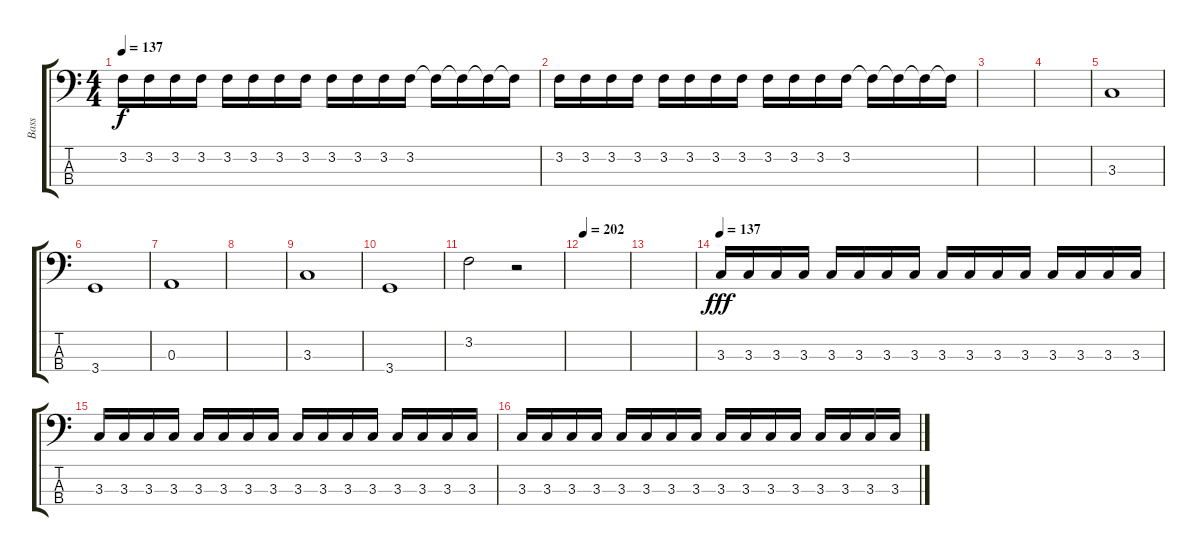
\track ("Bass" "Bass") {instrument electricbasspick}
\staff {score tabs}
\tuning (G2 D2 A1 E1) {hide}
\ts (4 4)
\tempo 137
\clef f4
\ks c
3.2.16{dy f} 3.2.16 3.2.16 3.2.16 3.2.16 3.2.16 3.2.16 3.2.16 3.2.16 3.2.16 3.2.16 3.2.16 3.2{t}.16 3.2{t}.16 3.2{t}.16 3.2{t}.16 |
3.2.16 3.2.16 3.2.16 3.2.16 3.2.16 3.2.16 3.2.16 3.2.16 3.2.16 3.2.16 3.2.16 3.2.16 3.2{t}.16 3.2{t}.16 3.2{t}.16 3.2{t}.16 |
|
|
3.3.1 |
3.4.1 |
0.3.1 |
|
3.3.1 |
3.4.1 |
3.2.2 r.2 |
\tempo 202
|
|
\tempo 137
3.3.16{dy fff instrument slapbass2} 3.3.16 3.3.16 3.3.16 3.3.16 3.3.16 3.3.16 3.3.16 3.3.16 3.3.16 3.3.16 3.3.16 3.3.16 3.3.16 3.3.16 3.3.16 |
3.3.16{instrument slapbass2} 3.3.16 3.3.16 3.3.16 3.3.16 3.3.16 3.3.16 3.3.16 3.3.16 3.3.16 3.3.16 3.3.16 3.3.16 3.3.16 3.3.16 3.3.16 |
3.3.16{instrument slapbass2} 3.3.16 3.3.16 3.3.16 3.3.16 3.3.16 3.3.16 3.3.16 3.3.16 3.3.16 3.3.16 3.3.16 3.3.16 3.3.16 3.3.16 3.3.16
